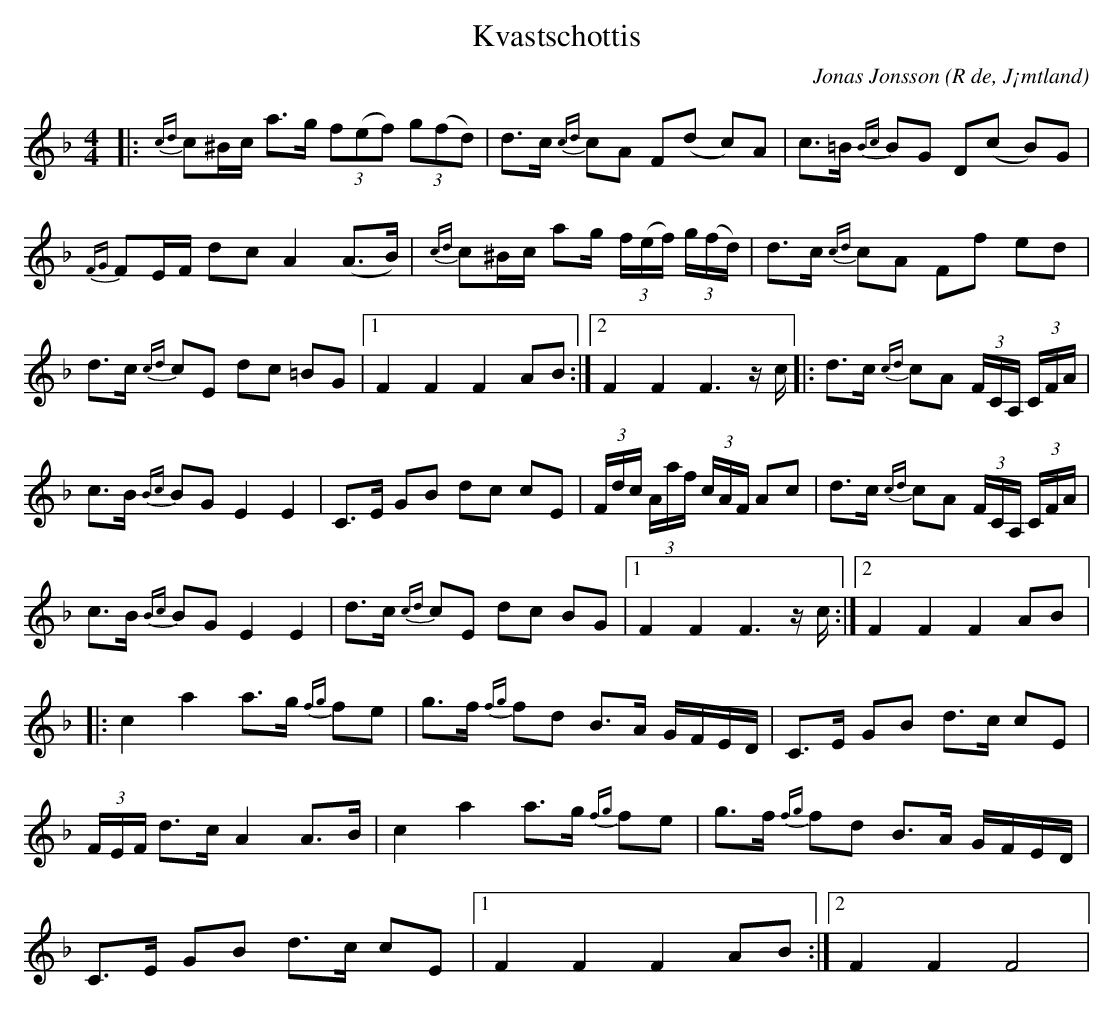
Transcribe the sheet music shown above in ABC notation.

X:1
T:Kvastschottis
C:Jonas Jonsson
O:R de, J¡mtland
M:4/4
L:1/16
K:F
|: {cd}c2^Bc a2>g2 (3f2(e2f2) (3g2(f2d2) | d2>c2 {cd}c2A2 F2(d2- c2)A2 | c2>=B2 {Bc}B2G2 D2(c2- B2)G2 | {FG}F2EF d2c2 A4 (A2>B2) | {cd}c2^Bc a2g (3f(ef) (3g(fd) | d2>c2 {cd}c2A2 F2f2 e2d2 | d2>c2 {cd}c2E2 d2c2 =B2G2 |1 F4 F4 F4 A2B2 :|2 F4 F4 F4> z2c ]|: d2>c2 {cd}c2A2 (3FCA, (3CFA | c2>B2 {Bc}B2G2 E4 E4 | C2>E2 G2B2 d2c2 c2E2 | (3Fdc (3Aaf (3cAF A2c2 | d2>c2 {cd}c2A2 (3FCA, (3CFA | c2>B2 {Bc}B2G2 E4 E4 | d2>c2 {cd}c2E2 d2c2 B2G2 |1 F4 F4 F4> z2c :|2 F4 F4 F4 A2B2 ]|: c4 a4 a2>g2 {fg}f2e2 | g2>f2 {fg}f2d2 B2>A2 GFED | C2,>E2 G2B2 d2>c2 c2E2 | (3FEF d2>c2 A4 A2>B2 | c4 a4 a2>g2 {fg}f2e2 | g2>f2 {fg}f2d2 B2>A2 GFED | C2,>E2 G2B2 d2>c2 c2E2 |1 F4 F4 F4 A2B2 :|2  F4 F4 F8 |
